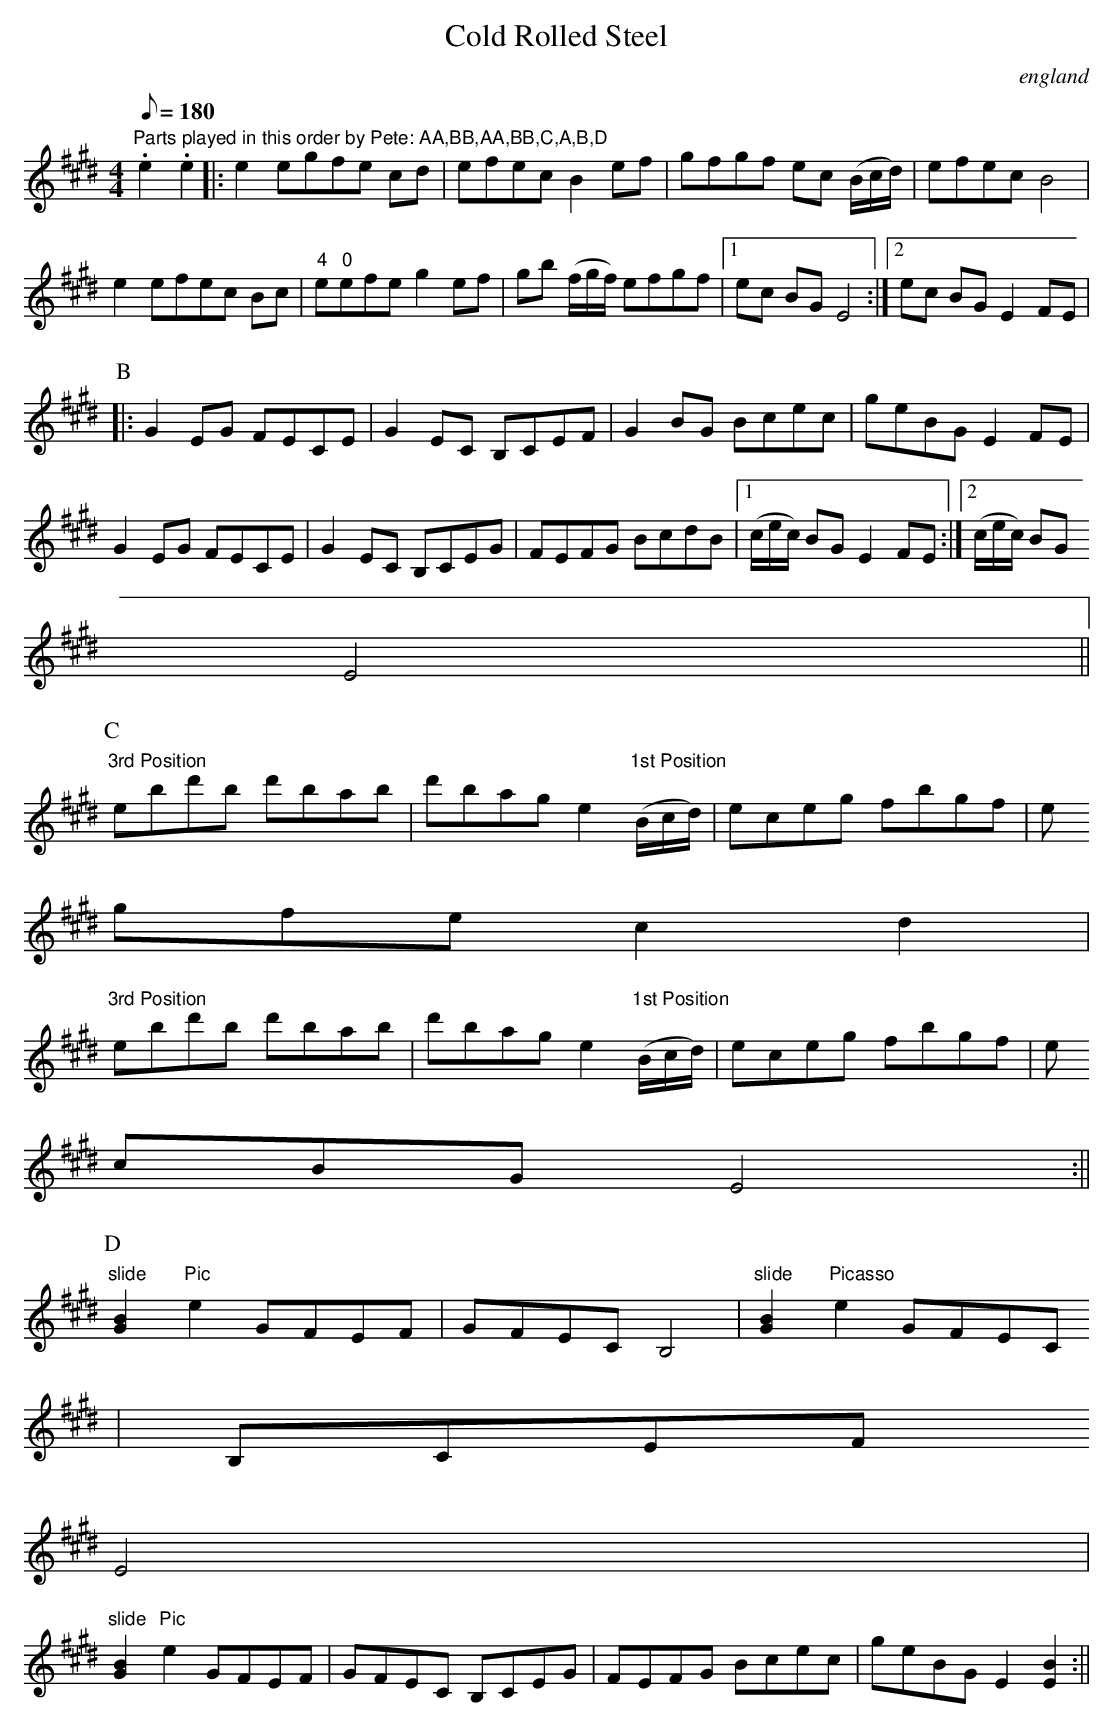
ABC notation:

X:1
T:Cold Rolled Steel
O:england
M:4/4
L:1/8
Q:180
K:E
"Parts played in this order by Pete: AA,BB,AA,BB,C,A,B,D"
.e2 .e2||:e2 egfe cd|efec B2 ef|gfgf ec (B/2c/2d/2)|efec B4|
e2 efec Bc|"4"e"0"efe g2 ef|gb (f/2g/2f/2) efgf|1ec BG E4:|2ec BG E2 FE|
P:B
|:G2 EG FECE|G2 EC B,CEF|G2 BG Bcec|geBG E2 FE|
G2 EG FECE|G2 EC B,CEG|FEFG BcdB|1(c/2e/2c/2) BG E2 FE:|2(c/2e/2c/2) BG
E4||
P:C
"3rd Position"ebd'b d'bab|d'bag e2 "1st Position"(B/2c/2d/2)|eceg fbgf|e
gfe c2 d2|
"3rd Position"ebd'b d'bab|d'bag e2 "1st Position"(B/2c/2d/2)|eceg fbgf|e
cBG E4:||
P:D
"slide"[B2G2] "Pic" e2 GFEF|GFEC B,4|"slide"[B2G2] "Picasso" e2 GFEC
|B,CEF
E4|
"slide"[B2G2] "Pic" e2 GFEF|GFEC B,CEG|FEFG Bcec|geBG E2 [B2E2] :||
"Parts played in this order by Pete: AA,BB,AA,BB,C,A,B,D"
